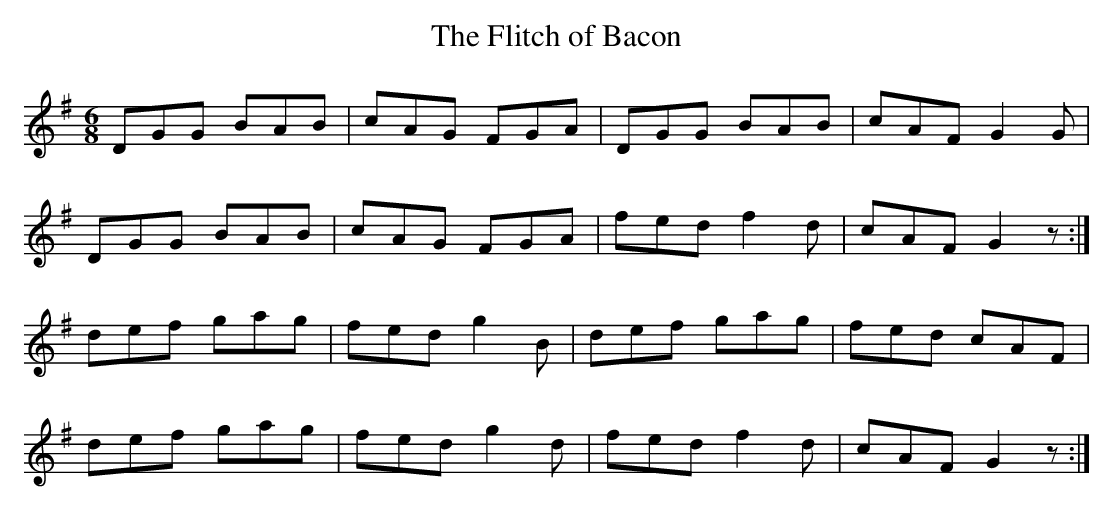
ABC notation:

X:1
T: The Flitch of Bacon
M: 6/8
L: 1/8
K: G
DGG BAB|cAG FGA|DGG BAB|cAF G2 G|
DGG BAB|cAG FGA|fed f2 d|cAF G2 z:|
def gag|fed g2 B|def gag|fed cAF|
def gag|fed g2 d|fed f2 d|cAF G2 z:|
